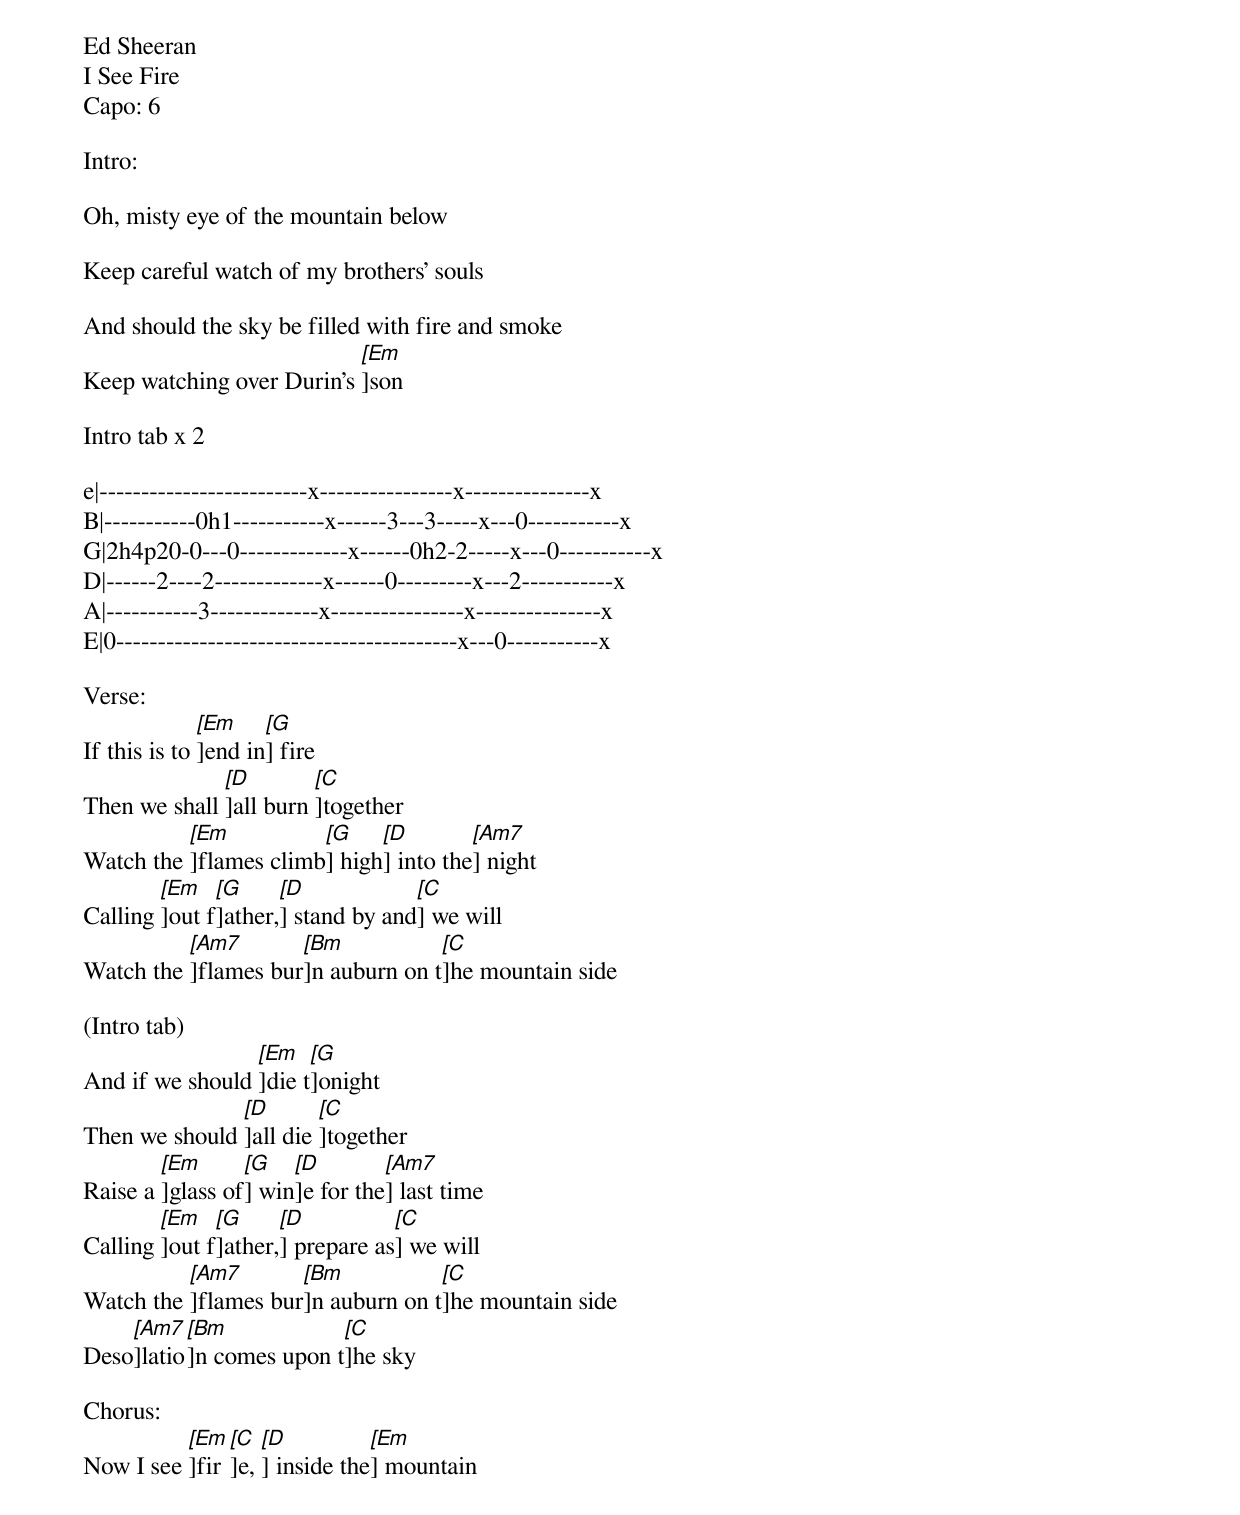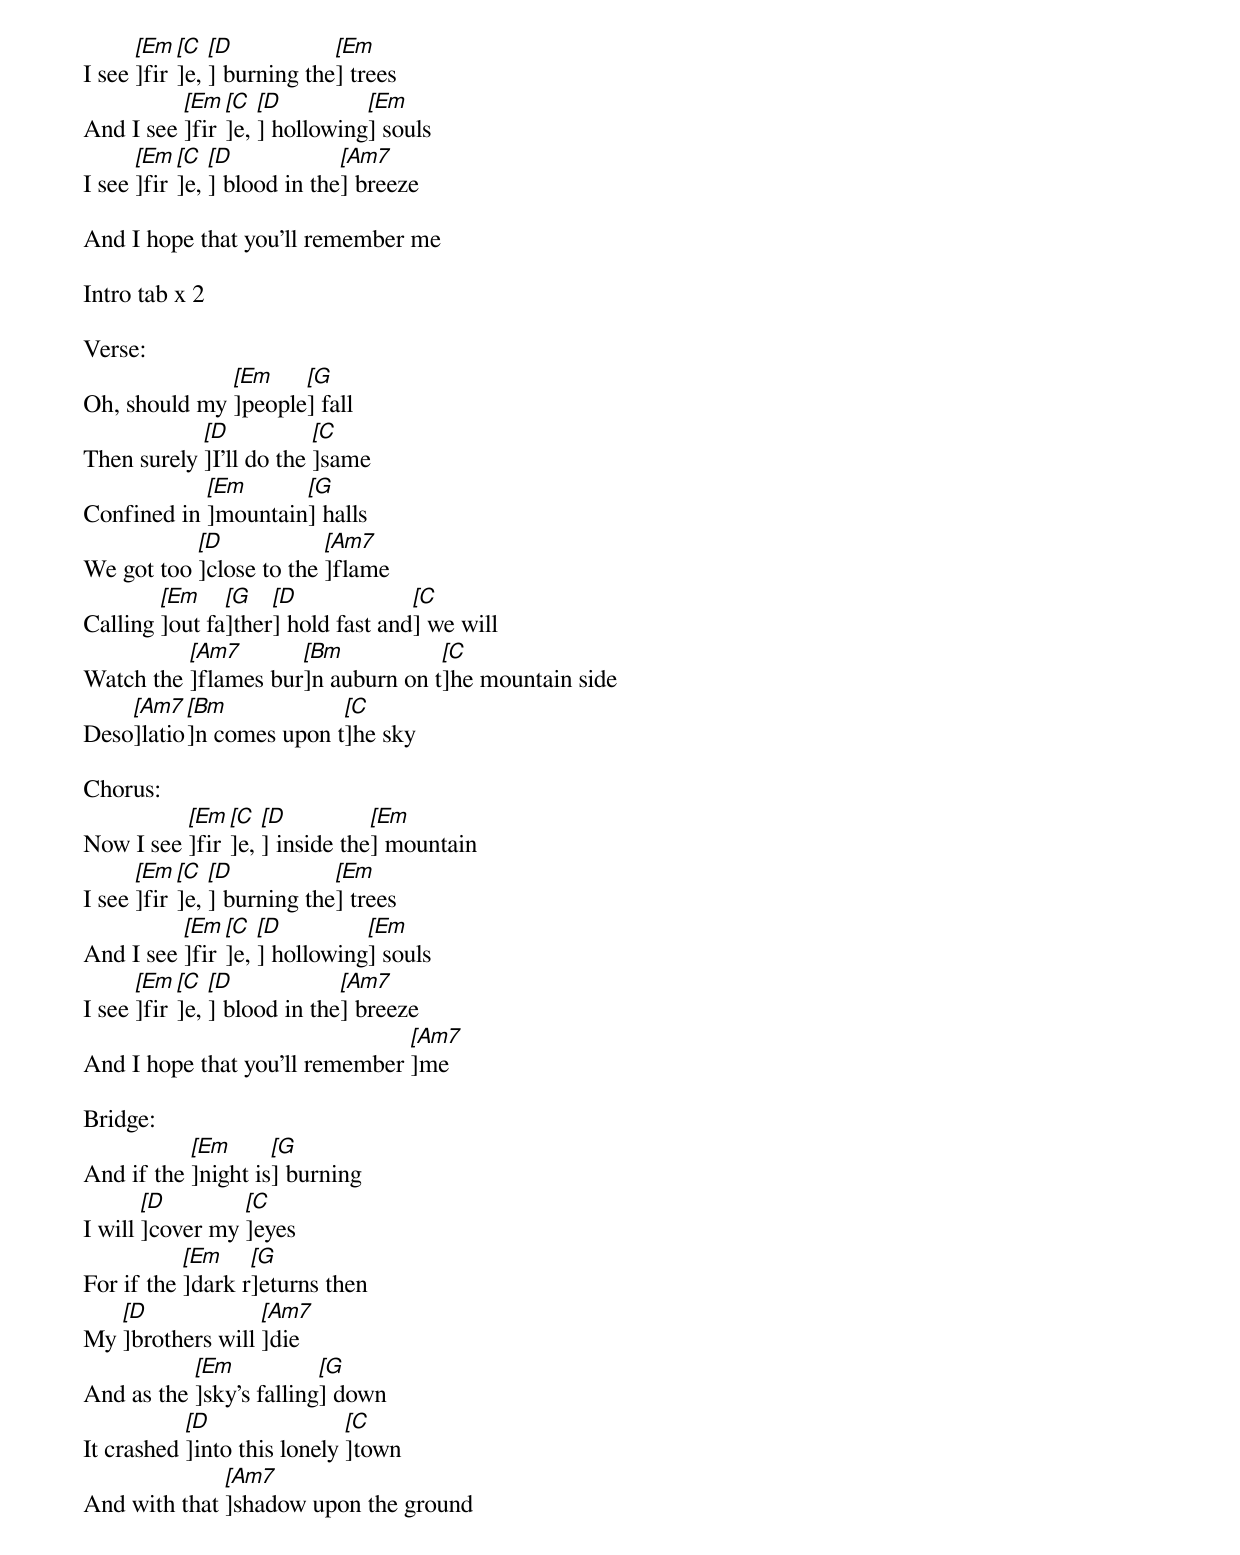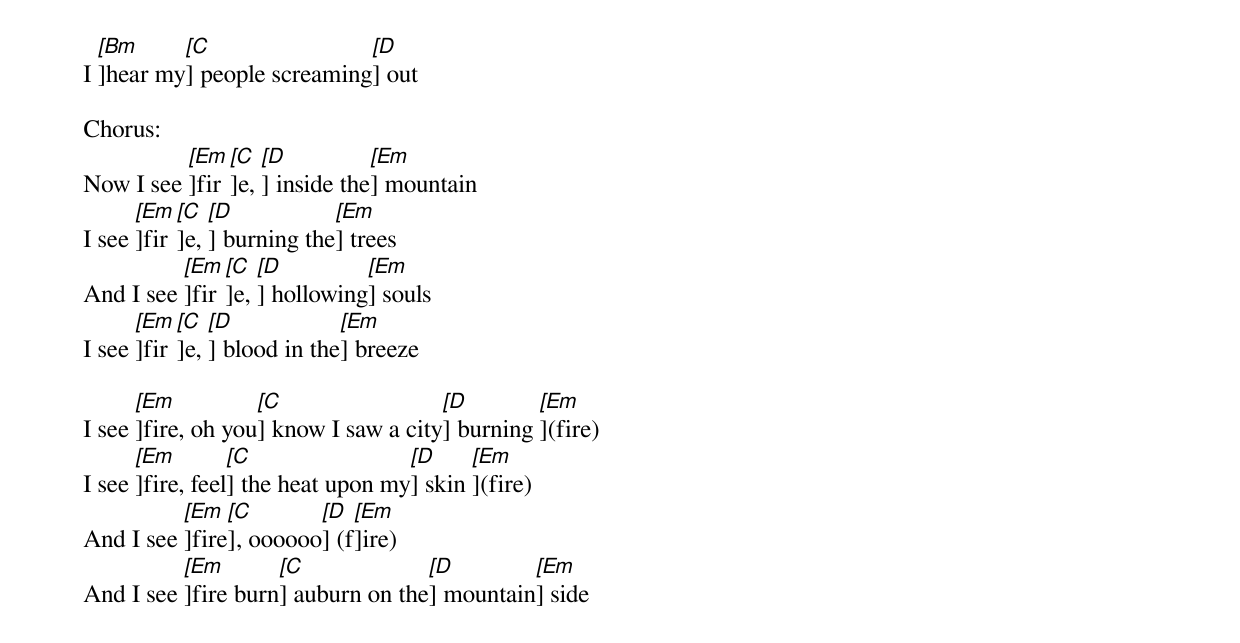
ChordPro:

Ed Sheeran
I See Fire
Capo: 6

Intro:

Oh, misty eye of the mountain below

Keep careful watch of my brothers' souls

And should the sky be filled with fire and smoke
Keep watching over Durin's [[Em]]son

Intro tab x 2

e|-------------------------x----------------x---------------x
B|-----------0h1-----------x------3---3-----x---0-----------x
G|2h4p20-0---0-------------x------0h2-2-----x---0-----------x
D|------2----2-------------x------0---------x---2-----------x
A|-----------3-------------x----------------x---------------x
E|0-----------------------------------------x---0-----------x

Verse:
If this is to [[Em]]end in[[G]] fire
Then we shall [[D]]all burn [[C]]together
Watch the [[Em]]flames climb[[G]] high[[D]] into the[[Am7]] night
Calling [[Em]]out f[[G]]ather,[[D]] stand by and[[C]] we will
Watch the [[Am7]]flames bur[[Bm]]n auburn on t[[C]]he mountain side

(Intro tab)
And if we should [[Em]]die t[[G]]onight
Then we should [[D]]all die [[C]]together
Raise a [[Em]]glass of[[G]] win[[D]]e for the[[Am7]] last time
Calling [[Em]]out f[[G]]ather,[[D]] prepare as[[C]] we will
Watch the [[Am7]]flames bur[[Bm]]n auburn on t[[C]]he mountain side
Deso[[Am7]]latio[[Bm]]n comes upon t[[C]]he sky

Chorus:
Now I see [[Em]]fir[[C]]e, [[D]] inside the[[Em]] mountain
I see [[Em]]fir[[C]]e, [[D]] burning the[[Em]] trees
And I see [[Em]]fir[[C]]e, [[D]] hollowing[[Em]] souls
I see [[Em]]fir[[C]]e, [[D]] blood in the[[Am7]] breeze

And I hope that you'll remember me

Intro tab x 2

Verse:
Oh, should my [[Em]]people[[G]] fall
Then surely [[D]]I'll do the [[C]]same
Confined in [[Em]]mountain[[G]] halls
We got too [[D]]close to the [[Am7]]flame
Calling [[Em]]out fa[[G]]ther[[D]] hold fast and[[C]] we will
Watch the [[Am7]]flames bur[[Bm]]n auburn on t[[C]]he mountain side
Deso[[Am7]]latio[[Bm]]n comes upon t[[C]]he sky

Chorus:
Now I see [[Em]]fir[[C]]e, [[D]] inside the[[Em]] mountain
I see [[Em]]fir[[C]]e, [[D]] burning the[[Em]] trees
And I see [[Em]]fir[[C]]e, [[D]] hollowing[[Em]] souls
I see [[Em]]fir[[C]]e, [[D]] blood in the[[Am7]] breeze
And I hope that you'll remember [[Am7]]me

Bridge:
And if the [[Em]]night is[[G]] burning
I will [[D]]cover my [[C]]eyes
For if the [[Em]]dark r[[G]]eturns then
My [[D]]brothers will [[Am7]]die
And as the [[Em]]sky's falling[[G]] down
It crashed [[D]]into this lonely [[C]]town
And with that [[Am7]]shadow upon the ground
I [[Bm]]hear my[[C]] people screaming[[D]] out

Chorus:
Now I see [[Em]]fir[[C]]e, [[D]] inside the[[Em]] mountain
I see [[Em]]fir[[C]]e, [[D]] burning the[[Em]] trees
And I see [[Em]]fir[[C]]e, [[D]] hollowing[[Em]] souls
I see [[Em]]fir[[C]]e, [[D]] blood in the[[Em]] breeze

I see [[Em]]fire, oh you[[C]] know I saw a city[[D]] burning [[Em]](fire)
I see [[Em]]fire, feel[[C]] the heat upon my[[D]] skin [[Em]](fire)
And I see [[Em]]fire[[C]], oooooo[[D]] (f[[Em]]ire)
And I see [[Em]]fire burn[[C]] auburn on the[[D]] mountain[[Em]] side
